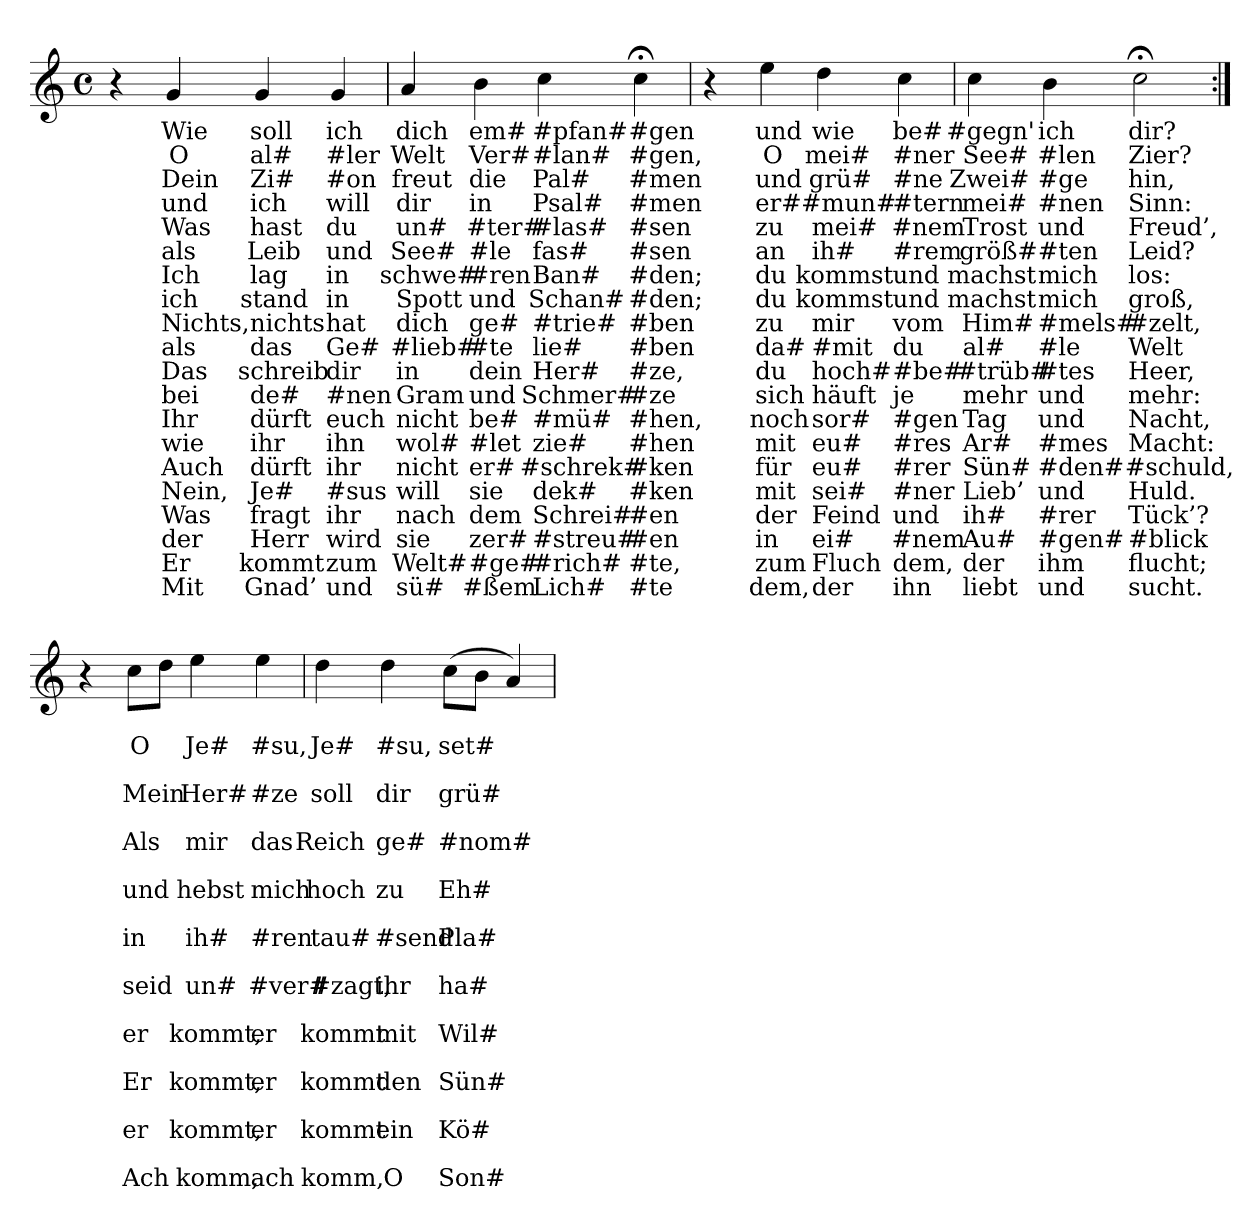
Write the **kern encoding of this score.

**kern	**text	**text	**text	**text	**text	**text	**text	**text	**text	**text	**text	**text	**text	**text	**text	**text	**text	**text	**text	**text
*part1	*part1	*part1	*part1	*part1	*part1	*part1	*part1	*part1	*part1	*part1	*part1	*part1	*part1	*part1	*part1	*part1	*part1	*part1	*part1	*part1
*staff1	*staff1	*staff1	*staff1	*staff1	*staff1	*staff1	*staff1	*staff1	*staff1	*staff1	*staff1	*staff1	*staff1	*staff1	*staff1	*staff1	*staff1	*staff1	*staff1	*staff1
*clefG2	*	*	*	*	*	*	*	*	*	*	*	*	*	*	*	*	*	*	*	*
*M4/4	*	*	*	*	*	*	*	*	*	*	*	*	*	*	*	*	*	*	*	*
*met(c)	*	*	*	*	*	*	*	*	*	*	*	*	*	*	*	*	*	*	*	*
=	=	=	=	=	=	=	=	=	=	=	=	=	=	=	=	=	=	=	=	=
4r	.	.	.	.	.	.	.	.	.	.	.	.	.	.	.	.	.	.	.	.
4g	Wie	O	Dein	und	Was	als	Ich	ich	Nichts,	als	Das	bei	Ihr	wie	Auch	Nein,	Was	der	Er	Mit
4g	soll	al#	Zi#	ich	hast	Leib	lag	stand	nichts	das	schreib	de#	dürft	ihr	dürft	Je#	fragt	Herr	kommt	Gnad’
4g	ich	#ler	#on	will	du	und	in	in	hat	Ge#	dir	#nen	euch	ihn	ihr	#sus	ihr	wird	zum	und
=	=	=	=	=	=	=	=	=	=	=	=	=	=	=	=	=	=	=	=	=
4a	dich	Welt	freut	dir	un#	See#	schwe#	Spott	dich	#lieb#	in	Gram	nicht	wol#	nicht	will	nach	sie	Welt#	sü#
4b	em#	Ver#	die	in	#ter#	#le	#ren	und	ge#	#te	dein	und	be#	#let	er#	sie	dem	zer#	#ge#	#ßem
4cc	#pfan#	#lan#	Pal#	Psal#	#las#	fas#	Ban#	Schan#	#trie#	lie#	Her#	Schmer#	#mü#	zie#	#schrek#	dek#	Schrei#	#streu#	#rich#	Lich#
4cc;<	#gen	#gen,	#men	#men	#sen	#sen	#den;	#den;	#ben	#ben	#ze,	#ze	#hen,	#hen	#ken	#ken	#en	#en	#te,	#te
=	=	=	=	=	=	=	=	=	=	=	=	=	=	=	=	=	=	=	=	=
4r	.	.	.	.	.	.	.	.	.	.	.	.	.	.	.	.	.	.	.	.
4ee	und	O	und	er#	zu	an	du	du	zu	da#	du	sich	noch	mit	für	mit	der	in	zum	dem,
4dd	wie	mei#	grü#	#mun#	mei#	ih#	kommst	kommst	mir	#mit	hoch#	häuft	sor#	eu#	eu#	sei#	Feind	ei#	Fluch	der
4cc	be#	#ner	#ne	#tern	#nem	#rem	und	und	vom	du	#be#	je	#gen	#res	#rer	#ner	und	#nem	dem,	ihn
=	=	=	=	=	=	=	=	=	=	=	=	=	=	=	=	=	=	=	=	=
4cc	#gegn'	See#	Zwei#	mei#	Trost	größ#	machst	machst	Him#	al#	#trüb#	mehr	Tag	Ar#	Sün#	Lieb’	ih#	Au#	der	liebt
4b	ich	#len	#ge	#nen	und	#ten	mich	mich	#mels#	#le	#tes	und	und	#mes	#den#	und	#rer	#gen#	ihm	und
2cc;<	dir?	Zier?	hin,	Sinn:	Freud’,	Leid?	los:	groß,	#zelt,	Welt	Heer,	mehr:	Nacht,	Macht:	#schuld,	Huld.	Tück’?	#blick	flucht;	sucht.
=:|!	=:|!	=:|!	=:|!	=:|!	=:|!	=:|!	=:|!	=:|!	=:|!	=:|!	=:|!	=:|!	=:|!	=:|!	=:|!	=:|!	=:|!	=:|!	=:|!	=:|!
4r	.	.	.	.	.	.	.	.	.	.	.	.	.	.	.	.	.	.	.	.
8ccL	.	O	.	Mein	.	Als	.	und	.	in	.	seid	.	er	.	Er	.	er	.	Ach
8ddJ	.	.	.	.	.	.	.	.	.	.	.	.	.	.	.	.	.	.	.	.
4ee	.	Je#	.	Her#	.	mir	.	hebst	.	ih#	.	un#	.	kommt,	.	kommt,	.	kommt,	.	komm,
4ee	.	#su,	.	#ze	.	das	.	mich	.	#ren	.	#ver#	.	er	.	er	.	er	.	ach
=	=	=	=	=	=	=	=	=	=	=	=	=	=	=	=	=	=	=	=	=
4dd	.	Je#	.	soll	.	Reich	.	hoch	.	tau#	.	#zagt,	.	kommt	.	kommt	.	kommt	.	komm,
4dd	.	#su,	.	dir	.	ge#	.	zu	.	#send	.	ihr	.	mit	.	den	.	ein	.	O
(8ccL	.	set#	.	grü#	.	#nom#	.	Eh#	.	Pla#	.	ha#	.	Wil#	.	Sün#	.	Kö#	.	Son#
8bJ	.	.	.	.	.	.	.	.	.	.	.	.	.	.	.	.	.	.	.	.
4a)	.	.	.	.	.	.	.	.	.	.	.	.	.	.	.	.	.	.	.	.
=	=	=	=	=	=	=	=	=	=	=	=	=	=	=	=	=	=	=	=	=
*-	*-	*-	*-	*-	*-	*-	*-	*-	*-	*-	*-	*-	*-	*-	*-	*-	*-	*-	*-	*-
